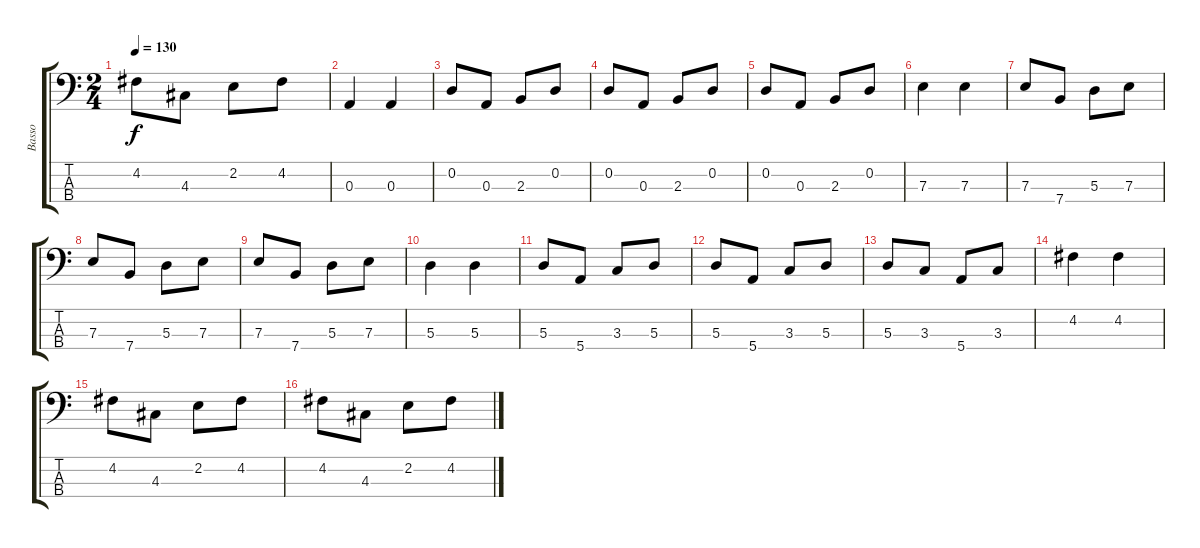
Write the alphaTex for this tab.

\track ("Basso" "Basso") {instrument electricbassfinger}
\staff {score tabs}
\tuning (G2 D2 A1 E1) {hide}
\ts (2 4)
\tempo 130
\clef f4
\ks c
4.2.8{dy f} 4.3.8 2.2.8 4.2.8 |
0.3.4 0.3.4 |
0.2.8 0.3.8 2.3.8 0.2.8 |
0.2.8 0.3.8 2.3.8 0.2.8 |
0.2.8 0.3.8 2.3.8 0.2.8 |
7.3.4 7.3.4 |
7.3.8 7.4.8 5.3.8 7.3.8 |
7.3.8 7.4.8 5.3.8 7.3.8 |
7.3.8 7.4.8 5.3.8 7.3.8 |
5.3.4 5.3.4 |
5.3.8 5.4.8 3.3.8 5.3.8 |
5.3.8 5.4.8 3.3.8 5.3.8 |
5.3.8 3.3.8 5.4.8 3.3.8 |
4.2.4 4.2.4 |
4.2.8 4.3.8 2.2.8 4.2.8 |
4.2.8 4.3.8 2.2.8 4.2.8
